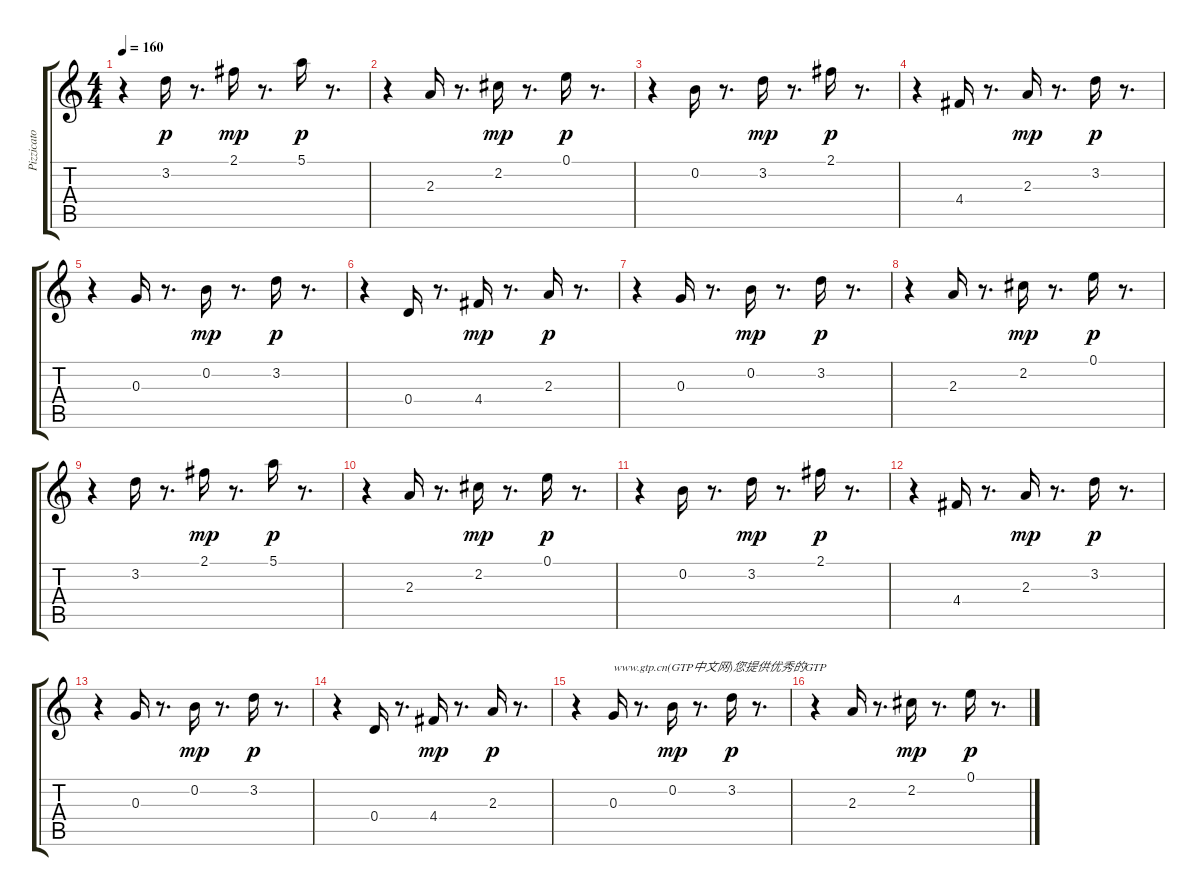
\track ("Pizzicato" "Pizzicato") {instrument acousticguitarnylon}
\staff {score tabs}
\tuning (E4 B3 G3 D3 A2 E2) {hide}
\ts (4 4)
\tempo 160
\clef g2
\ks c
r.4{dy p} 3.2.16 r.8{d} 2.1.16{dy mp} r.8{d} 5.1.16{dy p} r.8{d} |
r.4 2.3.16 r.8{d} 2.2.16{dy mp} r.8{d} 0.1.16{dy p} r.8{d} |
r.4 0.2.16 r.8{d} 3.2.16{dy mp} r.8{d} 2.1.16{dy p} r.8{d} |
r.4 4.4.16 r.8{d} 2.3.16{dy mp} r.8{d} 3.2.16{dy p} r.8{d} |
r.4 0.3.16 r.8{d} 0.2.16{dy mp} r.8{d} 3.2.16{dy p} r.8{d} |
r.4 0.4.16 r.8{d} 4.4.16{dy mp} r.8{d} 2.3.16{dy p} r.8{d} |
r.4 0.3.16 r.8{d} 0.2.16{dy mp} r.8{d} 3.2.16{dy p} r.8{d} |
r.4 2.3.16 r.8{d} 2.2.16{dy mp} r.8{d} 0.1.16{dy p} r.8{d} |
r.4 3.2.16 r.8{d} 2.1.16{dy mp} r.8{d} 5.1.16{dy p} r.8{d} |
r.4 2.3.16 r.8{d} 2.2.16{dy mp} r.8{d} 0.1.16{dy p} r.8{d} |
r.4 0.2.16 r.8{d} 3.2.16{dy mp} r.8{d} 2.1.16{dy p} r.8{d} |
r.4 4.4.16 r.8{d} 2.3.16{dy mp} r.8{d} 3.2.16{dy p} r.8{d} |
r.4 0.3.16 r.8{d} 0.2.16{dy mp} r.8{d} 3.2.16{dy p} r.8{d} |
r.4 0.4.16 r.8{d} 4.4.16{dy mp} r.8{d} 2.3.16{dy p} r.8{d} |
r.4 0.3.16{txt "www.gtp.cn(GTP中文网)您提供优秀的GTP"} r.8{d} 0.2.16{dy mp} r.8{d} 3.2.16{dy p} r.8{d} |
r.4 2.3.16 r.8{d} 2.2.16{dy mp} r.8{d} 0.1.16{dy p} r.8{d}
